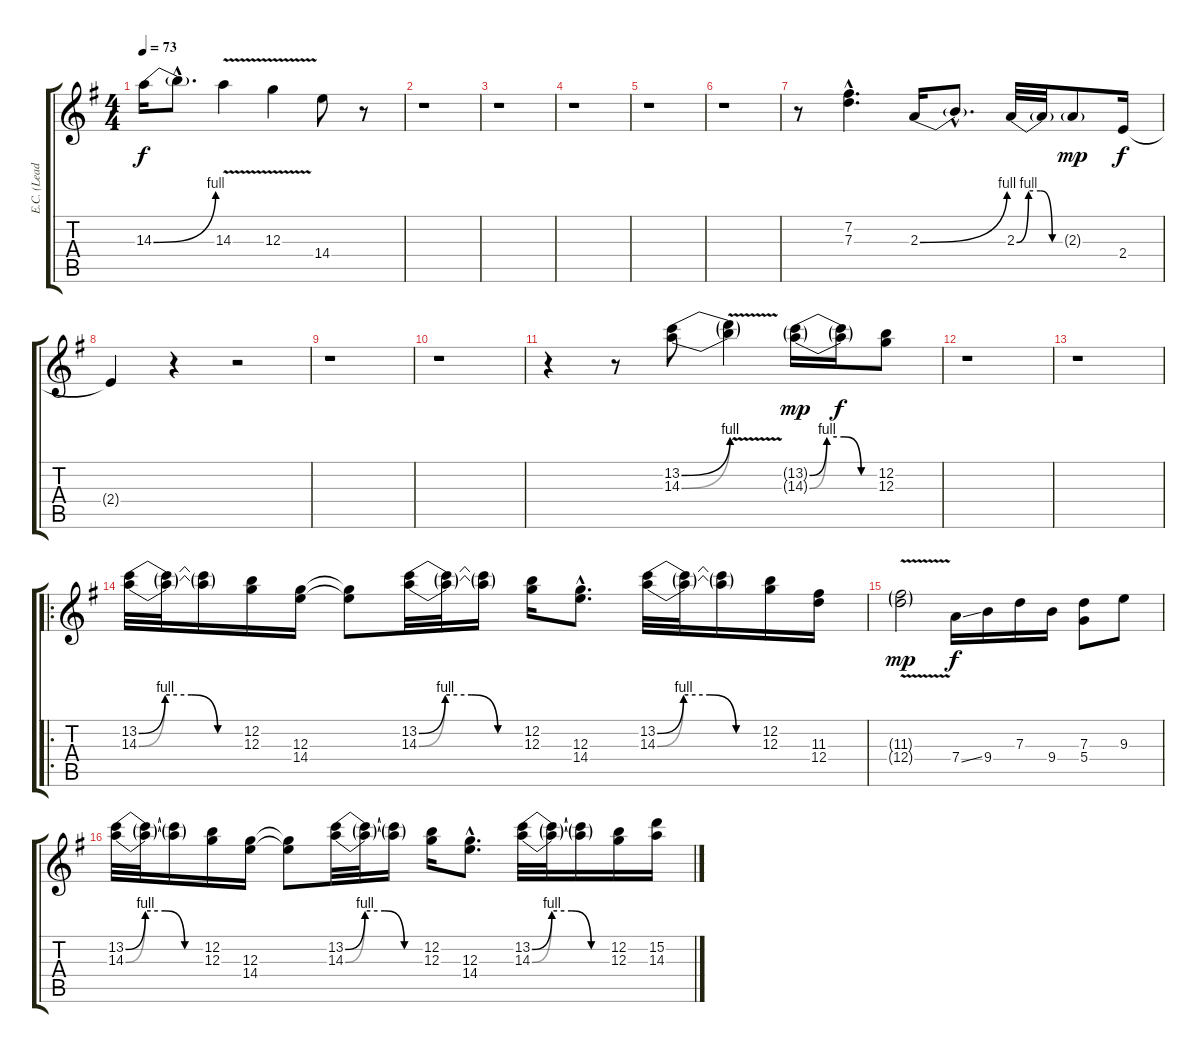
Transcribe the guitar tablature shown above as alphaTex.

\track ("E.C. (Lead)" "E.C. (Lead") {instrument electricguitarclean}
\staff {score tabs}
\tuning (E4 B3 G3 D3 A2 E2) {hide}
\ts (4 4)
\tempo 73
\clef g2
\ks g
14.3{be (bend 0 0 60 4)}.16{dy f} 14.3{hac t}.8{d} 14.3{v}.4 12.3{v}.4 14.4.8 r.8 |
r.1 |
r.1 |
r.1 |
r.1 |
r.1 |
r.8 (7.2{hac} 7.3{hac}).4{d} 2.3{be (bend 0 0 60 4)}.16 2.3{hac t}.8{d} 2.3{be (custom 0 0 15 4 30 4 45 0 60 0)}.32 2.3{t}.32 2.3{g}.8{dy mp} 2.4.16{dy f} |
2.4{t}.4 r.4 r.2 |
r.1 |
r.1 |
r.4 r.8 (13.2{be (bend 0 0 60 4)} 14.3{be (bend 0 0 60 4)}).8 (13.2{v t} 14.3{v t}).4 (13.2{be (custom 0 0 15 4 30 4 45 0 60 0) g} 14.3{be (custom 0 0 15 4 30 4 45 0 60 0) g}).16{dy mp} (13.2{t} 14.3{t}).16{dy f} (12.2 12.3).8 |
r.1 |
r.1 |
\ro
(13.2{be (custom 0 0 15 4 30 4 45 0 60 0)} 14.3{be (custom 0 0 15 4 30 4 45 0 60 0)}).32 (13.2{t} 14.3{t}).32 (13.2{t} 14.3{t}).16 (12.2 12.3).16 (12.3 14.4).16 (12.3{t} 14.4{t}).8 (13.2{be (custom 0 0 15 4 30 4 45 0 60 0)} 14.3{be (custom 0 0 15 4 30 4 45 0 60 0)}).32 (13.2{t} 14.3{t}).32 (13.2{t} 14.3{t}).16 (12.2 12.3).16 (12.3{hac} 14.4{hac}).8{d} (13.2{be (custom 0 0 15 4 30 4 45 0 60 0)} 14.3{be (custom 0 0 15 4 30 4 45 0 60 0)}).32 (13.2{t} 14.3{t}).32 (13.2{t} 14.3{t}).16 (12.2 12.3).16 (11.3 12.4).16 |
(11.3{v g} 12.4{v g}).2{dy mp} 7.4{ss}.16{dy f} 9.4.16 7.3.16 9.4.16 (7.3 5.4).8 9.3.8 |
(13.2{be (custom 0 0 15 4 30 4 45 0 60 0)} 14.3{be (custom 0 0 15 4 30 4 45 0 60 0)}).32 (13.2{t} 14.3{t}).32 (13.2{t} 14.3{t}).16 (12.2 12.3).16 (12.3 14.4).16 (12.3{t} 14.4{t}).8 (13.2{be (custom 0 0 15 4 30 4 45 0 60 0)} 14.3{be (custom 0 0 15 4 30 4 45 0 60 0)}).32 (13.2{t} 14.3{t}).32 (13.2{t} 14.3{t}).16 (12.2 12.3).16 (12.3{hac} 14.4{hac}).8{d} (13.2{be (custom 0 0 15 4 30 4 45 0 60 0)} 14.3{be (custom 0 0 15 4 30 4 45 0 60 0)}).32 (13.2{t} 14.3{t}).32 (13.2{t} 14.3{t}).16 (12.2 12.3).16 (15.2{ss} 14.3{ss}).16
